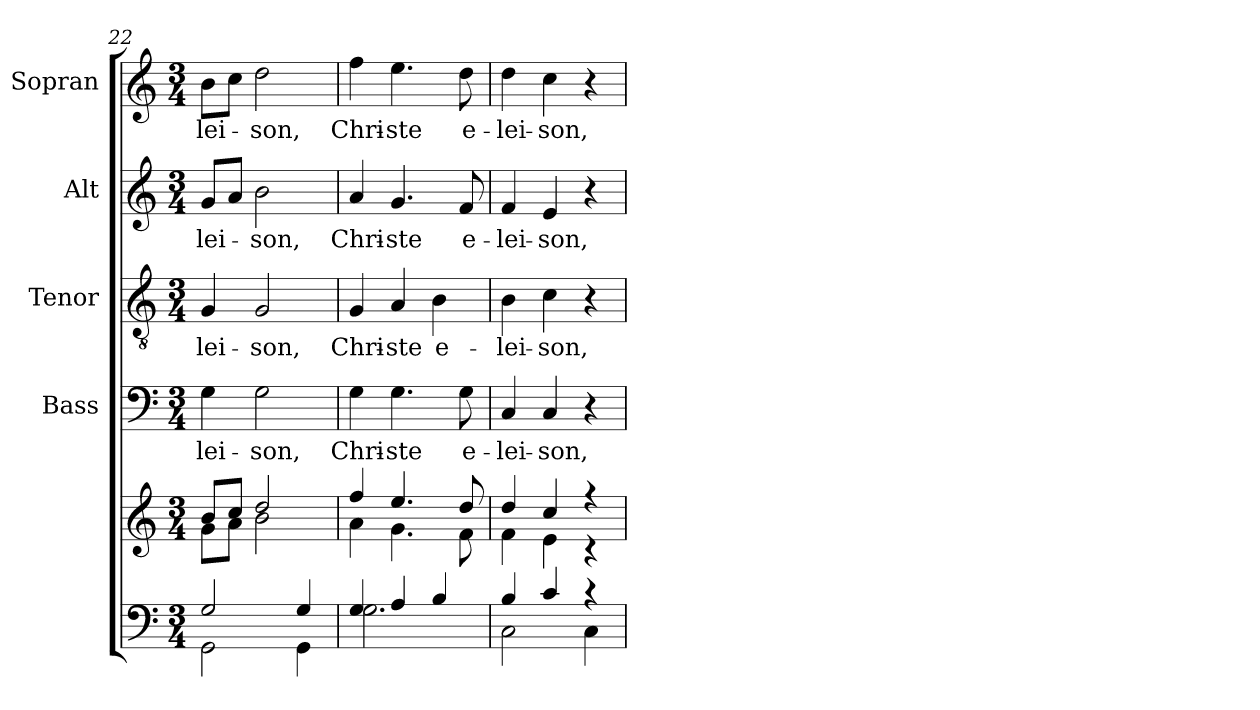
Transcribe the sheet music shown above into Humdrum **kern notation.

**kern	**kern	**kern	**text	**kern	**text	**kern	**text	**kern	**text
*part5	*part5	*part4	*part4	*part3	*part3	*part2	*part2	*part1	*part1
*staff6	*staff5	*staff4	*staff4	*staff3	*staff3	*staff2	*staff2	*staff1	*staff1
*	*	*I"Bass	*	*I"Tenor	*	*I"Alt	*	*I"Sopran	*
*	*	*I'B.	*	*I'T.	*	*I'A.	*	*I'S.	*
*clefF4	*clefG2	*clefF4	*	*clefGv2	*	*clefG2	*	*clefG2	*
*k[]	*k[]	*k[]	*	*k[]	*	*k[]	*	*k[]	*
*C:	*C:	*C:	*	*C:	*	*C:	*	*C:	*
*M3/4	*M3/4	*M3/4	*	*M3/4	*	*M3/4	*	*M3/4	*
=22	=22	=22	=22	=22	=22	=22	=22	=22	=22
*^	*^	*	*	*	*	*	*	*	*
!	!	!	!	!	!LO:LY:b	!	!LO:LY:b	!	!LO:LY:b	!	!LO:LY:b
2G/	2GG\	8b/L	8g\L	4G\	-lei-	4G/	-lei-	8g/L	-lei-	8b\L	-lei-
.	.	8cc/J	8a\J	.	.	.	.	8a/J	.	8cc\J	.
!	!	!	!	!	!LO:LY:b	!	!LO:LY:b	!	!LO:LY:b	!	!LO:LY:b
.	.	2dd/	2b\	2G\	-son,	2G/	-son,	2b\	-son,	2dd\	-son,
4G/	4GG\	.	.	.	.	.	.	.	.	.	.
=23	=23	=23	=23	=23	=23	=23	=23	=23	=23	=23	=23
!	!	!	!	!	!LO:LY:b	!	!LO:LY:b	!	!LO:LY:b	!	!LO:LY:b
4G/	2.G\	4ff/	4a\	4G\	Chri-	4G/	Chri-	4a/	Chri-	4ff\	Chri-
!	!	!	!	!	!LO:LY:b	!	!LO:LY:b	!	!LO:LY:b	!	!LO:LY:b
4A/	.	4.ee/	4.g\	4.G\	-ste	4A/	-ste	4.g/	-ste	4.ee\	-ste
!	!	!	!	!	!	!	!LO:LY:b	!	!	!	!
4B/	.	.	.	.	.	4B\	e-	.	.	.	.
!	!	!	!	!	!LO:LY:b	!	!	!	!LO:LY:b	!	!LO:LY:b
.	.	8dd/	8f\	8G\	e-	.	.	8f/	e-	8dd\	e-
=24	=24	=24	=24	=24	=24	=24	=24	=24	=24	=24	=24
!	!	!	!	!	!LO:LY:b	!	!LO:LY:b	!	!LO:LY:b	!	!LO:LY:b
4B/	2C\	4dd/	4f\	4C/	-lei-	4B\	-lei-	4f/	-lei-	4dd\	-lei-
!	!	!	!	!	!LO:LY:b	!	!LO:LY:b	!	!LO:LY:b	!	!LO:LY:b
4c/	.	4cc/	4e\	4C/	-son,	4c\	-son,	4e/	-son,	4cc\	-son,
4rc	4C\	4r	4r	4r	.	4r	.	4r	.	4r	.
*v	*v	*	*	*	*	*	*	*	*	*	*
*	*v	*v	*	*	*	*	*	*	*	*
=	=	=	=	=	=	=	=	=	=
*-	*-	*-	*-	*-	*-	*-	*-	*-	*-
